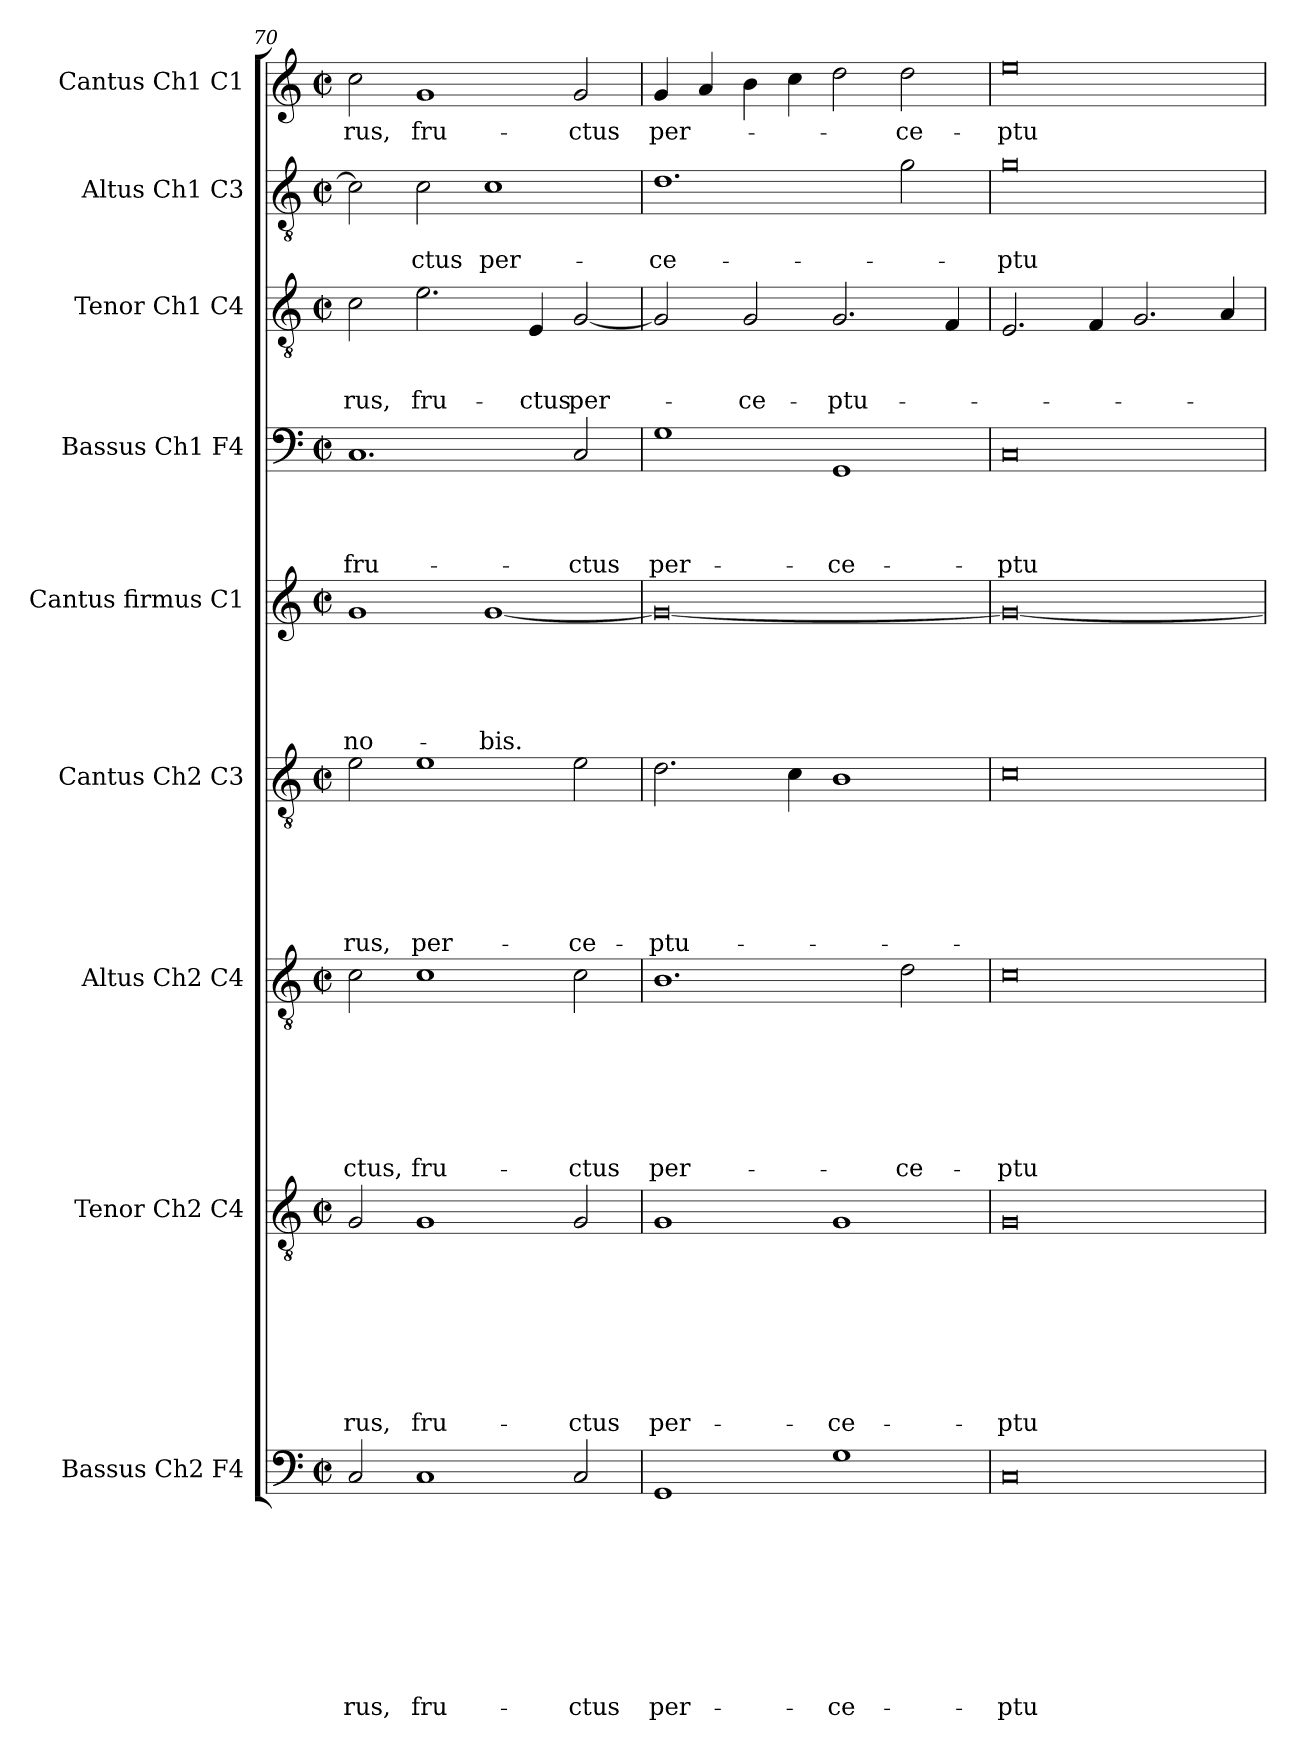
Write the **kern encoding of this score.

**kern	**text	**text	**text	**text	**text	**text	**text	**text	**text	**kern	**text	**text	**text	**text	**text	**text	**text	**text	**kern	**text	**text	**text	**text	**text	**text	**text	**kern	**text	**text	**text	**text	**text	**text	**kern	**text	**text	**text	**text	**text	**kern	**text	**text	**text	**text	**kern	**text	**text	**text	**kern	**text	**text	**kern	**text
*part9	*part9	*part9	*part9	*part9	*part9	*part9	*part9	*part9	*part9	*part8	*part8	*part8	*part8	*part8	*part8	*part8	*part8	*part8	*part7	*part7	*part7	*part7	*part7	*part7	*part7	*part7	*part6	*part6	*part6	*part6	*part6	*part6	*part6	*part5	*part5	*part5	*part5	*part5	*part5	*part4	*part4	*part4	*part4	*part4	*part3	*part3	*part3	*part3	*part2	*part2	*part2	*part1	*part1
*staff9	*staff9	*staff9	*staff9	*staff9	*staff9	*staff9	*staff9	*staff9	*staff9	*staff8	*staff8	*staff8	*staff8	*staff8	*staff8	*staff8	*staff8	*staff8	*staff7	*staff7	*staff7	*staff7	*staff7	*staff7	*staff7	*staff7	*staff6	*staff6	*staff6	*staff6	*staff6	*staff6	*staff6	*staff5	*staff5	*staff5	*staff5	*staff5	*staff5	*staff4	*staff4	*staff4	*staff4	*staff4	*staff3	*staff3	*staff3	*staff3	*staff2	*staff2	*staff2	*staff1	*staff1
*I"Bassus Ch2 F4	*	*	*	*	*	*	*	*	*	*I"Tenor Ch2 C4	*	*	*	*	*	*	*	*	*I"Altus Ch2 C4	*	*	*	*	*	*	*	*I"Cantus Ch2 C3	*	*	*	*	*	*	*I"Cantus  firmus C1	*	*	*	*	*	*I"Bassus Ch1 F4	*	*	*	*	*I"Tenor Ch1 C4	*	*	*	*I"Altus Ch1 C3	*	*	*I"Cantus Ch1 C1	*
*clefF4	*	*	*	*	*	*	*	*	*	*clefGv2	*	*	*	*	*	*	*	*	*clefGv2	*	*	*	*	*	*	*	*clefGv2	*	*	*	*	*	*	*clefG2	*	*	*	*	*	*clefF4	*	*	*	*	*clefGv2	*	*	*	*clefGv2	*	*	*clefG2	*
*k[]	*	*	*	*	*	*	*	*	*	*k[]	*	*	*	*	*	*	*	*	*k[]	*	*	*	*	*	*	*	*k[]	*	*	*	*	*	*	*k[]	*	*	*	*	*	*k[]	*	*	*	*	*k[]	*	*	*	*k[]	*	*	*k[]	*
*C:	*	*	*	*	*	*	*	*	*	*C:	*	*	*	*	*	*	*	*	*C:	*	*	*	*	*	*	*	*C:	*	*	*	*	*	*	*C:	*	*	*	*	*	*C:	*	*	*	*	*C:	*	*	*	*C:	*	*	*C:	*
*M2/2	*	*	*	*	*	*	*	*	*	*M2/2	*	*	*	*	*	*	*	*	*M2/2	*	*	*	*	*	*	*	*M2/2	*	*	*	*	*	*	*M2/2	*	*	*	*	*	*M2/2	*	*	*	*	*M2/2	*	*	*	*M2/2	*	*	*M2/2	*
*met(c|)	*	*	*	*	*	*	*	*	*	*met(c|)	*	*	*	*	*	*	*	*	*met(c|)	*	*	*	*	*	*	*	*met(c|)	*	*	*	*	*	*	*met(c|)	*	*	*	*	*	*met(c|)	*	*	*	*	*met(c|)	*	*	*	*met(c|)	*	*	*met(c|)	*
=70	=70	=70	=70	=70	=70	=70	=70	=70	=70	=70	=70	=70	=70	=70	=70	=70	=70	=70	=70	=70	=70	=70	=70	=70	=70	=70	=70	=70	=70	=70	=70	=70	=70	=70	=70	=70	=70	=70	=70	=70	=70	=70	=70	=70	=70	=70	=70	=70	=70	=70	=70	=70	=70
2C/	.	.	.	.	.	.	.	.	-rus,	2G/	.	.	.	.	.	.	.	-rus,	2c\	.	.	.	.	.	.	-ctus,	2e\	.	.	.	.	.	-rus,	1g	.	.	.	.	no-	1.C	.	.	.	fru-	2c\	.	.	-rus,	2c\]	.	.	2cc\	-rus,
1C	.	.	.	.	.	.	.	.	fru-	1G	.	.	.	.	.	.	.	fru-	1c	.	.	.	.	.	.	fru-	1e	.	.	.	.	.	per-	.	.	.	.	.	.	.	.	.	.	.	2.e\	.	.	fru-	2c\	.	-ctus	1g	fru-
.	.	.	.	.	.	.	.	.	.	.	.	.	.	.	.	.	.	.	.	.	.	.	.	.	.	.	.	.	.	.	.	.	.	[1g	.	.	.	.	-bis.	.	.	.	.	.	.	.	.	.	1c	.	per-	.	.
.	.	.	.	.	.	.	.	.	.	.	.	.	.	.	.	.	.	.	.	.	.	.	.	.	.	.	.	.	.	.	.	.	.	.	.	.	.	.	.	.	.	.	.	.	4E/	.	.	-ctus	.	.	.	.	.
2C/	.	.	.	.	.	.	.	.	-ctus	2G/	.	.	.	.	.	.	.	-ctus	2c\	.	.	.	.	.	.	-ctus	2e\	.	.	.	.	.	-ce-	.	.	.	.	.	.	2C/	.	.	.	-ctus	[2G/	.	.	per-	.	.	.	2g/	-ctus
=71	=71	=71	=71	=71	=71	=71	=71	=71	=71	=71	=71	=71	=71	=71	=71	=71	=71	=71	=71	=71	=71	=71	=71	=71	=71	=71	=71	=71	=71	=71	=71	=71	=71	=71	=71	=71	=71	=71	=71	=71	=71	=71	=71	=71	=71	=71	=71	=71	=71	=71	=71	=71	=71
1GG	.	.	.	.	.	.	.	.	per-	1G	.	.	.	.	.	.	.	per-	1.B	.	.	.	.	.	.	per-	2.d\	.	.	.	.	.	-ptu-	0g_	.	.	.	.	.	1G	.	.	.	per-	2G/]	.	.	.	1.d	.	-ce-	4g/	per-
.	.	.	.	.	.	.	.	.	.	.	.	.	.	.	.	.	.	.	.	.	.	.	.	.	.	.	.	.	.	.	.	.	.	.	.	.	.	.	.	.	.	.	.	.	.	.	.	.	.	.	.	4a/	.
.	.	.	.	.	.	.	.	.	.	.	.	.	.	.	.	.	.	.	.	.	.	.	.	.	.	.	.	.	.	.	.	.	.	.	.	.	.	.	.	.	.	.	.	.	2G/	.	.	-ce-	.	.	.	4b\	.
.	.	.	.	.	.	.	.	.	.	.	.	.	.	.	.	.	.	.	.	.	.	.	.	.	.	.	4c\	.	.	.	.	.	.	.	.	.	.	.	.	.	.	.	.	.	.	.	.	.	.	.	.	4cc\	.
1G	.	.	.	.	.	.	.	.	-ce-	1G	.	.	.	.	.	.	.	-ce-	.	.	.	.	.	.	.	.	1B	.	.	.	.	.	.	.	.	.	.	.	.	1GG	.	.	.	-ce-	2.G/	.	.	-ptu-	.	.	.	2dd\	.
.	.	.	.	.	.	.	.	.	.	.	.	.	.	.	.	.	.	.	2d\	.	.	.	.	.	.	-ce-	.	.	.	.	.	.	.	.	.	.	.	.	.	.	.	.	.	.	.	.	.	.	2g\	.	.	2dd\	-ce-
.	.	.	.	.	.	.	.	.	.	.	.	.	.	.	.	.	.	.	.	.	.	.	.	.	.	.	.	.	.	.	.	.	.	.	.	.	.	.	.	.	.	.	.	.	4F/	.	.	.	.	.	.	.	.
=72	=72	=72	=72	=72	=72	=72	=72	=72	=72	=72	=72	=72	=72	=72	=72	=72	=72	=72	=72	=72	=72	=72	=72	=72	=72	=72	=72	=72	=72	=72	=72	=72	=72	=72	=72	=72	=72	=72	=72	=72	=72	=72	=72	=72	=72	=72	=72	=72	=72	=72	=72	=72	=72
0C	.	.	.	.	.	.	.	.	-ptu-	0G	.	.	.	.	.	.	.	-ptu-	0c	.	.	.	.	.	.	-ptu-	0c	.	.	.	.	.	.	0g_	.	.	.	.	.	0C	.	.	.	-ptu-	2.E/	.	.	.	0g	.	-ptu-	0ee	-ptu-
.	.	.	.	.	.	.	.	.	.	.	.	.	.	.	.	.	.	.	.	.	.	.	.	.	.	.	.	.	.	.	.	.	.	.	.	.	.	.	.	.	.	.	.	.	4F/	.	.	.	.	.	.	.	.
.	.	.	.	.	.	.	.	.	.	.	.	.	.	.	.	.	.	.	.	.	.	.	.	.	.	.	.	.	.	.	.	.	.	.	.	.	.	.	.	.	.	.	.	.	2.G/	.	.	.	.	.	.	.	.
.	.	.	.	.	.	.	.	.	.	.	.	.	.	.	.	.	.	.	.	.	.	.	.	.	.	.	.	.	.	.	.	.	.	.	.	.	.	.	.	.	.	.	.	.	4A/	.	.	.	.	.	.	.	.
=	=	=	=	=	=	=	=	=	=	=	=	=	=	=	=	=	=	=	=	=	=	=	=	=	=	=	=	=	=	=	=	=	=	=	=	=	=	=	=	=	=	=	=	=	=	=	=	=	=	=	=	=	=
*-	*-	*-	*-	*-	*-	*-	*-	*-	*-	*-	*-	*-	*-	*-	*-	*-	*-	*-	*-	*-	*-	*-	*-	*-	*-	*-	*-	*-	*-	*-	*-	*-	*-	*-	*-	*-	*-	*-	*-	*-	*-	*-	*-	*-	*-	*-	*-	*-	*-	*-	*-	*-	*-
